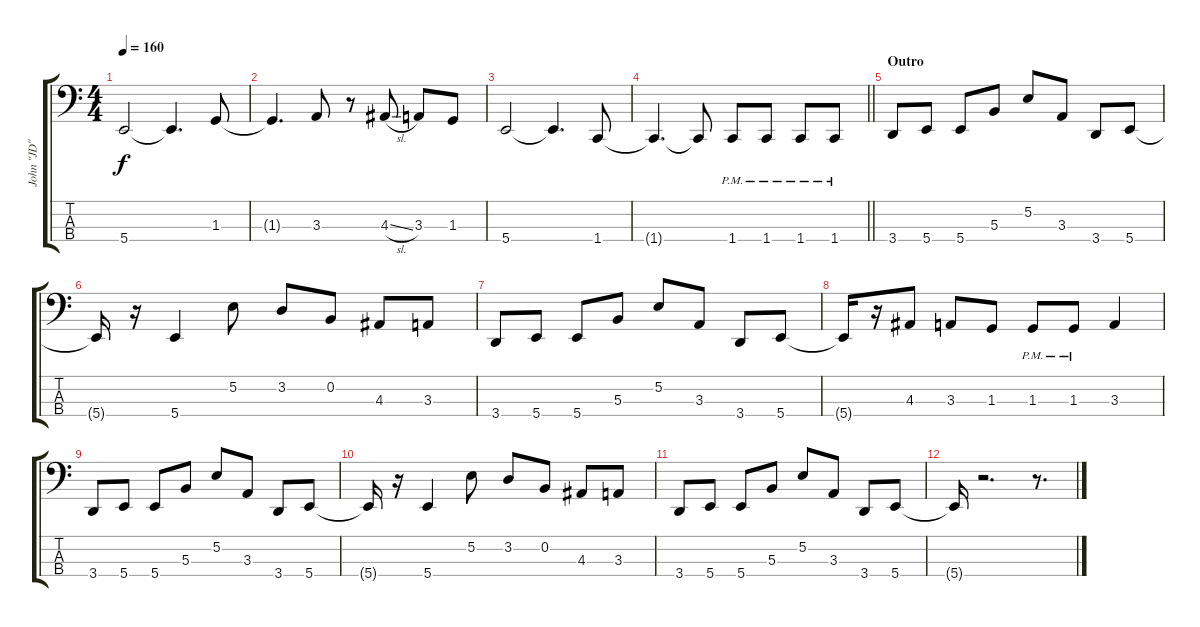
\track ("John \"JD\" DeServio" "John \"JD\" ") {instrument electricbassfinger}
\staff {score tabs}
\tuning (E2 B1 Gb1 B0) {hide}
\ts (4 4)
\tempo 160
\clef f4
\ks c
5.4.2{dy f} 5.4{t}.4{d} 1.3.8 |
1.3{t}.4{d} 3.3.8 r.8 4.3{sl}.8 3.3.8 1.3.8 |
5.4.2 5.4{t}.4{d} 1.4.8 |
\barLineRight lightlight
1.4{t}.4{d} 1.4{t}.8 1.4{pm}.8 1.4{pm}.8 1.4{pm}.8 1.4{pm}.8 |
\section ("" "Outro")
3.4.8 5.4.8 5.4.8 5.3.8 5.2.8 3.3.8 3.4.8 5.4.8 |
5.4{t}.16 r.16 5.4.4 5.2.8 3.2.8 0.2.8 4.3.8 3.3.8 |
3.4.8 5.4.8 5.4.8 5.3.8 5.2.8 3.3.8 3.4.8 5.4.8 |
5.4{t}.16 r.16 4.3.8 3.3.8 1.3.8 1.3{pm}.8 1.3{pm}.8 3.3.4 |
3.4.8 5.4.8 5.4.8 5.3.8 5.2.8 3.3.8 3.4.8 5.4.8 |
5.4{t}.16 r.16 5.4.4 5.2.8 3.2.8 0.2.8 4.3.8 3.3.8 |
3.4.8 5.4.8 5.4.8 5.3.8 5.2.8 3.3.8 3.4.8 5.4.8 |
5.4{t}.16 r.2{d} r.8{d}
